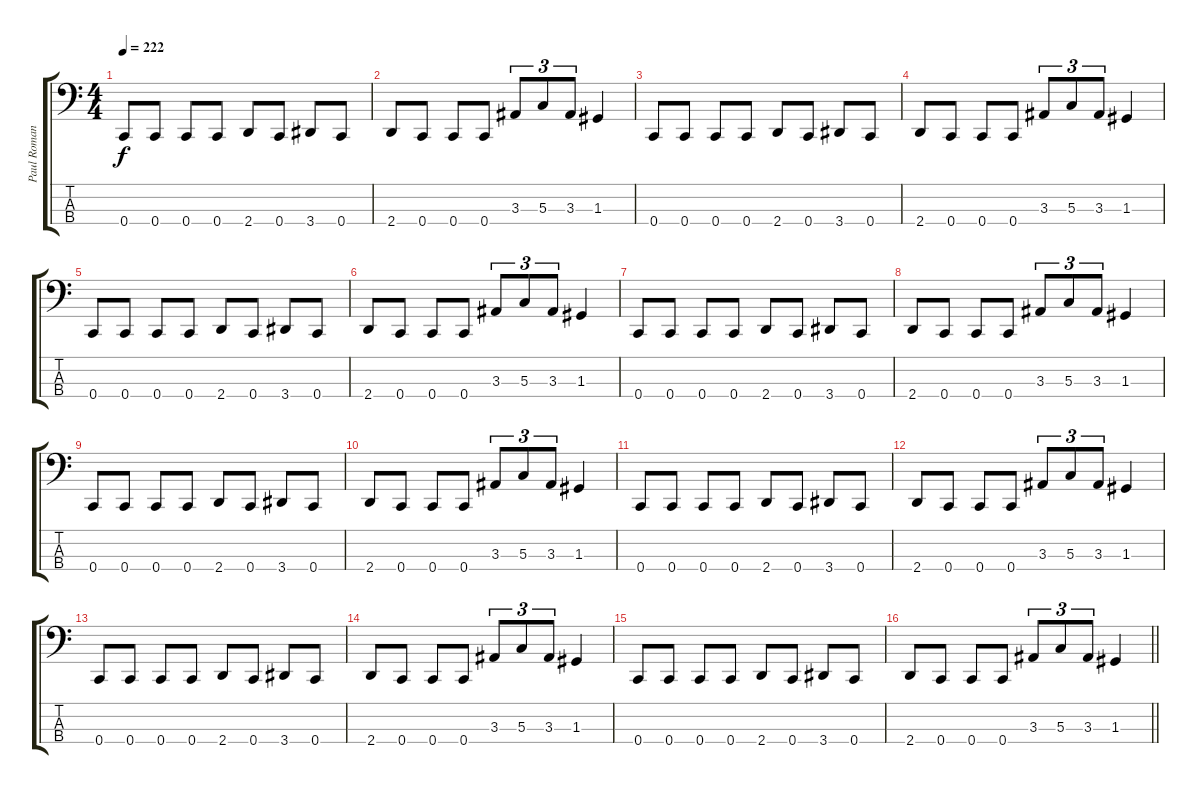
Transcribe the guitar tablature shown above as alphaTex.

\track ("Paul Romanko" "Paul Roman") {instrument electricbasspick}
\staff {score tabs}
\tuning (F2 C2 G1 C1) {hide}
\ts (4 4)
\tempo 222
\clef f4
\ks c
0.4.8{dy f} 0.4.8 0.4.8 0.4.8 2.4.8 0.4.8 3.4.8 0.4.8 |
2.4.8 0.4.8 0.4.8 0.4.8 3.3.8{tu (3 2)} 5.3.8{tu (3 2)} 3.3.8{tu (3 2)} 1.3.4 |
0.4.8 0.4.8 0.4.8 0.4.8 2.4.8 0.4.8 3.4.8 0.4.8 |
2.4.8 0.4.8 0.4.8 0.4.8 3.3.8{tu (3 2)} 5.3.8{tu (3 2)} 3.3.8{tu (3 2)} 1.3.4 |
0.4.8 0.4.8 0.4.8 0.4.8 2.4.8 0.4.8 3.4.8 0.4.8 |
2.4.8 0.4.8 0.4.8 0.4.8 3.3.8{tu (3 2)} 5.3.8{tu (3 2)} 3.3.8{tu (3 2)} 1.3.4 |
0.4.8 0.4.8 0.4.8 0.4.8 2.4.8 0.4.8 3.4.8 0.4.8 |
2.4.8 0.4.8 0.4.8 0.4.8 3.3.8{tu (3 2)} 5.3.8{tu (3 2)} 3.3.8{tu (3 2)} 1.3.4 |
0.4.8 0.4.8 0.4.8 0.4.8 2.4.8 0.4.8 3.4.8 0.4.8 |
2.4.8 0.4.8 0.4.8 0.4.8 3.3.8{tu (3 2)} 5.3.8{tu (3 2)} 3.3.8{tu (3 2)} 1.3.4 |
0.4.8 0.4.8 0.4.8 0.4.8 2.4.8 0.4.8 3.4.8 0.4.8 |
2.4.8 0.4.8 0.4.8 0.4.8 3.3.8{tu (3 2)} 5.3.8{tu (3 2)} 3.3.8{tu (3 2)} 1.3.4 |
0.4.8 0.4.8 0.4.8 0.4.8 2.4.8 0.4.8 3.4.8 0.4.8 |
2.4.8 0.4.8 0.4.8 0.4.8 3.3.8{tu (3 2)} 5.3.8{tu (3 2)} 3.3.8{tu (3 2)} 1.3.4 |
0.4.8 0.4.8 0.4.8 0.4.8 2.4.8 0.4.8 3.4.8 0.4.8 |
\barLineRight lightlight
2.4.8 0.4.8 0.4.8 0.4.8 3.3.8{tu (3 2)} 5.3.8{tu (3 2)} 3.3.8{tu (3 2)} 1.3.4
